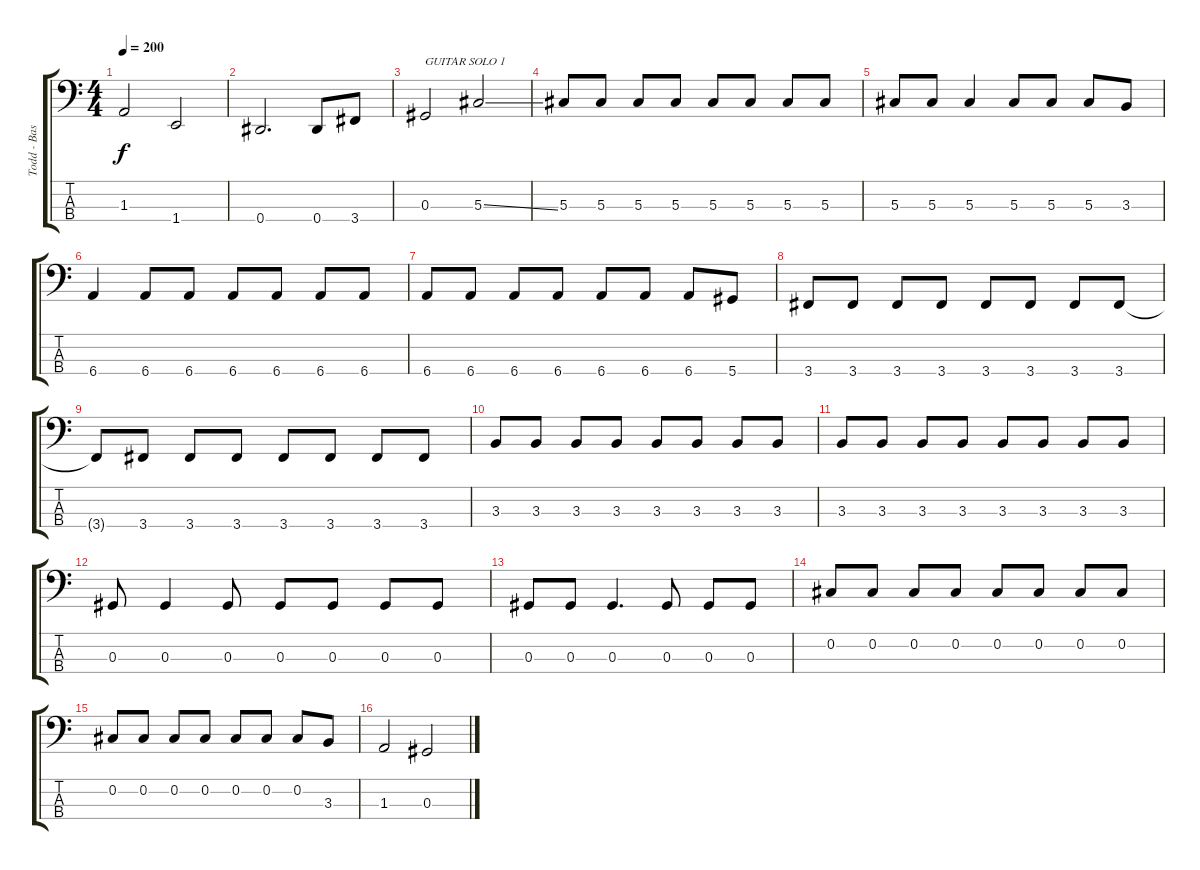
\track ("Todd - Bass" "Todd - Bas") {instrument electricbasspick}
\staff {score tabs}
\tuning (Gb2 Db2 Ab1 Eb1) {hide}
\ts (4 4)
\tempo 200
\clef f4
\ks c
1.3.2{dy f} 1.4.2 |
0.4.2{d} 0.4.8 3.4.8 |
0.3.2{txt "GUITAR SOLO 1"} 5.3{ss}.2 |
5.3.8 5.3.8 5.3.8 5.3.8 5.3.8 5.3.8 5.3.8 5.3.8 |
5.3.8 5.3.8 5.3.4 5.3.8 5.3.8 5.3.8 3.3.8 |
6.4.4 6.4.8 6.4.8 6.4.8 6.4.8 6.4.8 6.4.8 |
6.4.8 6.4.8 6.4.8 6.4.8 6.4.8 6.4.8 6.4.8 5.4.8 |
3.4.8 3.4.8 3.4.8 3.4.8 3.4.8 3.4.8 3.4.8 3.4.8 |
3.4{t}.8 3.4.8 3.4.8 3.4.8 3.4.8 3.4.8 3.4.8 3.4.8 |
3.3.8 3.3.8 3.3.8 3.3.8 3.3.8 3.3.8 3.3.8 3.3.8 |
3.3.8 3.3.8 3.3.8 3.3.8 3.3.8 3.3.8 3.3.8 3.3.8 |
0.3.8 0.3.4 0.3.8 0.3.8 0.3.8 0.3.8 0.3.8 |
0.3.8 0.3.8 0.3.4{d} 0.3.8 0.3.8 0.3.8 |
0.2.8 0.2.8 0.2.8 0.2.8 0.2.8 0.2.8 0.2.8 0.2.8 |
0.2.8 0.2.8 0.2.8 0.2.8 0.2.8 0.2.8 0.2.8 3.3.8 |
1.3.2 0.3.2
